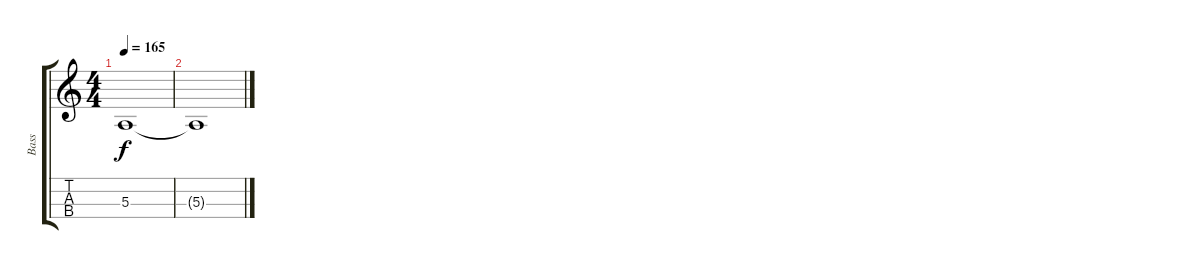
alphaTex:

\track ("Bass" "Bass") {instrument electricbassfinger}
\staff {score tabs}
\tuning (D3 A2 E2 B1) {hide}
\ts (4 4)
\tempo 165
\clef g2
\ks c
5.3{t}.1{dy f volume 0} |
5.3{t}.1
